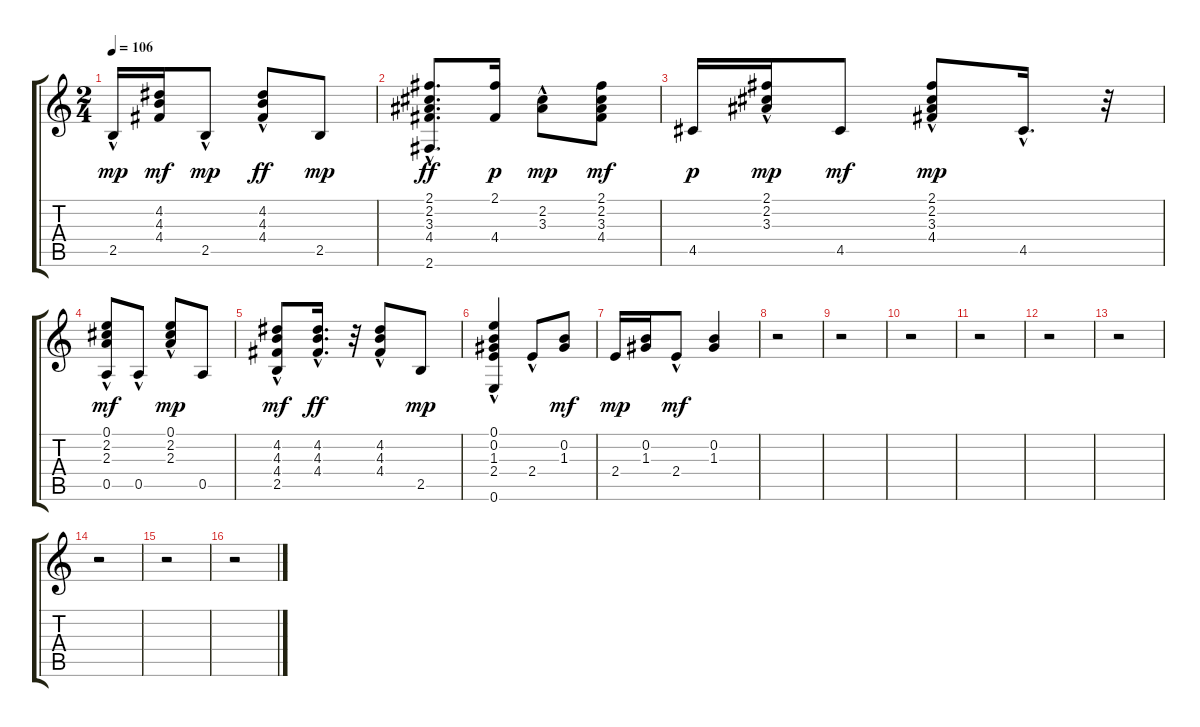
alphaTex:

\track "" {instrument acousticguitarsteel}
\staff {score tabs}
\tuning (E4 B3 G3 D3 A2 E2) {hide}
\ts (2 4)
\tempo 106
\clef g2
\ks c
2.5{hac}.16{dy mp} (4.2 4.3 4.4).16{dy mf} 2.5{hac}.8{dy mp} (4.2 4.3{hac} 4.4{hac}).8{dy ff} 2.5.8{dy mp} |
(2.1{hac} 2.2{hac} 3.3{hac} 4.4{hac} 2.6{hac}).8{d dy ff} (2.1 4.4).16{dy p} (2.2 3.3{hac}).8{dy mp} (2.1 2.2 3.3 4.4).8{dy mf} |
4.5.16{dy p} (2.1 2.2{hac} 3.3).16{dy mp} 4.5.8{dy mf} (2.1{hac} 2.2{hac} 3.3{hac} 4.4{hac}).8{dy mp} 4.5{hac}.16{d} r.32 |
(0.1{hac} 2.2{hac} 2.3{hac} 0.5{hac}).8{dy mf} 0.5{hac}.8 (0.1{hac} 2.2 2.3{hac}).8{dy mp} 0.5.8 |
(4.2{hac} 4.3{hac} 4.4{hac} 2.5).8{dy mf} (4.2{hac} 4.3{hac} 4.4{hac}).16{d dy ff} r.32 (4.2{hac} 4.3 4.4).8 2.5.8{dy mp} |
(0.1 0.2 1.3 2.4{hac} 0.6).4 2.4{hac}.8 (0.2 1.3).8{dy mf} |
2.4.16{dy mp} (0.2 1.3).16 2.4{hac}.8{dy mf} (0.2 1.3).4 |
r.2 |
r.2 |
r.2 |
r.2 |
r.2 |
r.2 |
r.2 |
r.2 |
r.2
